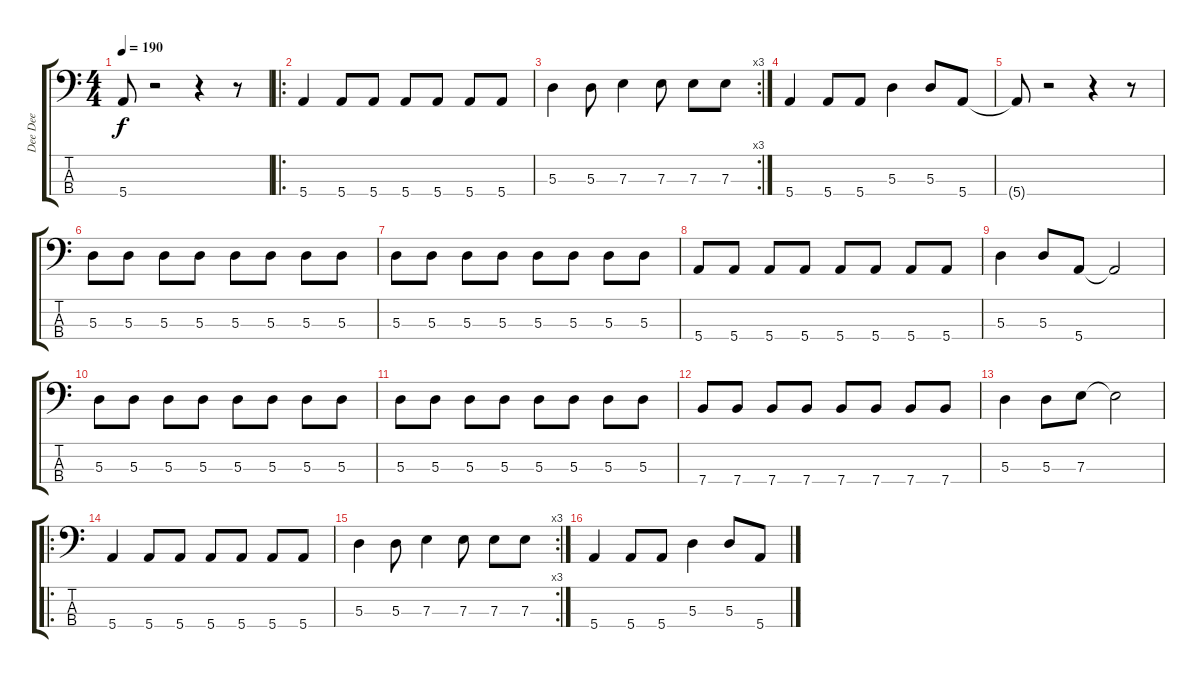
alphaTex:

\track ("Dee Dee" "Dee Dee") {instrument electricbasspick}
\staff {score tabs}
\tuning (G2 D2 A1 E1) {hide}
\ts (4 4)
\tempo 190
\clef f4
\ks c
5.4{t}.8{dy f} r.2 r.4 r.8 |
\ro
5.4.4 5.4.8 5.4.8 5.4.8 5.4.8 5.4.8 5.4.8 |
\rc 3
5.3.4 5.3.8 7.3.4 7.3.8 7.3.8 7.3.8 |
5.4.4 5.4.8 5.4.8 5.3.4 5.3.8 5.4.8 |
5.4{t}.8 r.2 r.4 r.8 |
5.3.8 5.3.8 5.3.8 5.3.8 5.3.8 5.3.8 5.3.8 5.3.8 |
5.3.8 5.3.8 5.3.8 5.3.8 5.3.8 5.3.8 5.3.8 5.3.8 |
5.4.8 5.4.8 5.4.8 5.4.8 5.4.8 5.4.8 5.4.8 5.4.8 |
5.3.4 5.3.8 5.4.8 5.4{t}.2 |
5.3.8 5.3.8 5.3.8 5.3.8 5.3.8 5.3.8 5.3.8 5.3.8 |
5.3.8 5.3.8 5.3.8 5.3.8 5.3.8 5.3.8 5.3.8 5.3.8 |
7.4.8 7.4.8 7.4.8 7.4.8 7.4.8 7.4.8 7.4.8 7.4.8 |
5.3.4 5.3.8 7.3.8 7.3{t}.2 |
\ro
5.4.4 5.4.8 5.4.8 5.4.8 5.4.8 5.4.8 5.4.8 |
\rc 3
5.3.4 5.3.8 7.3.4 7.3.8 7.3.8 7.3.8 |
5.4.4 5.4.8 5.4.8 5.3.4 5.3.8 5.4.8
